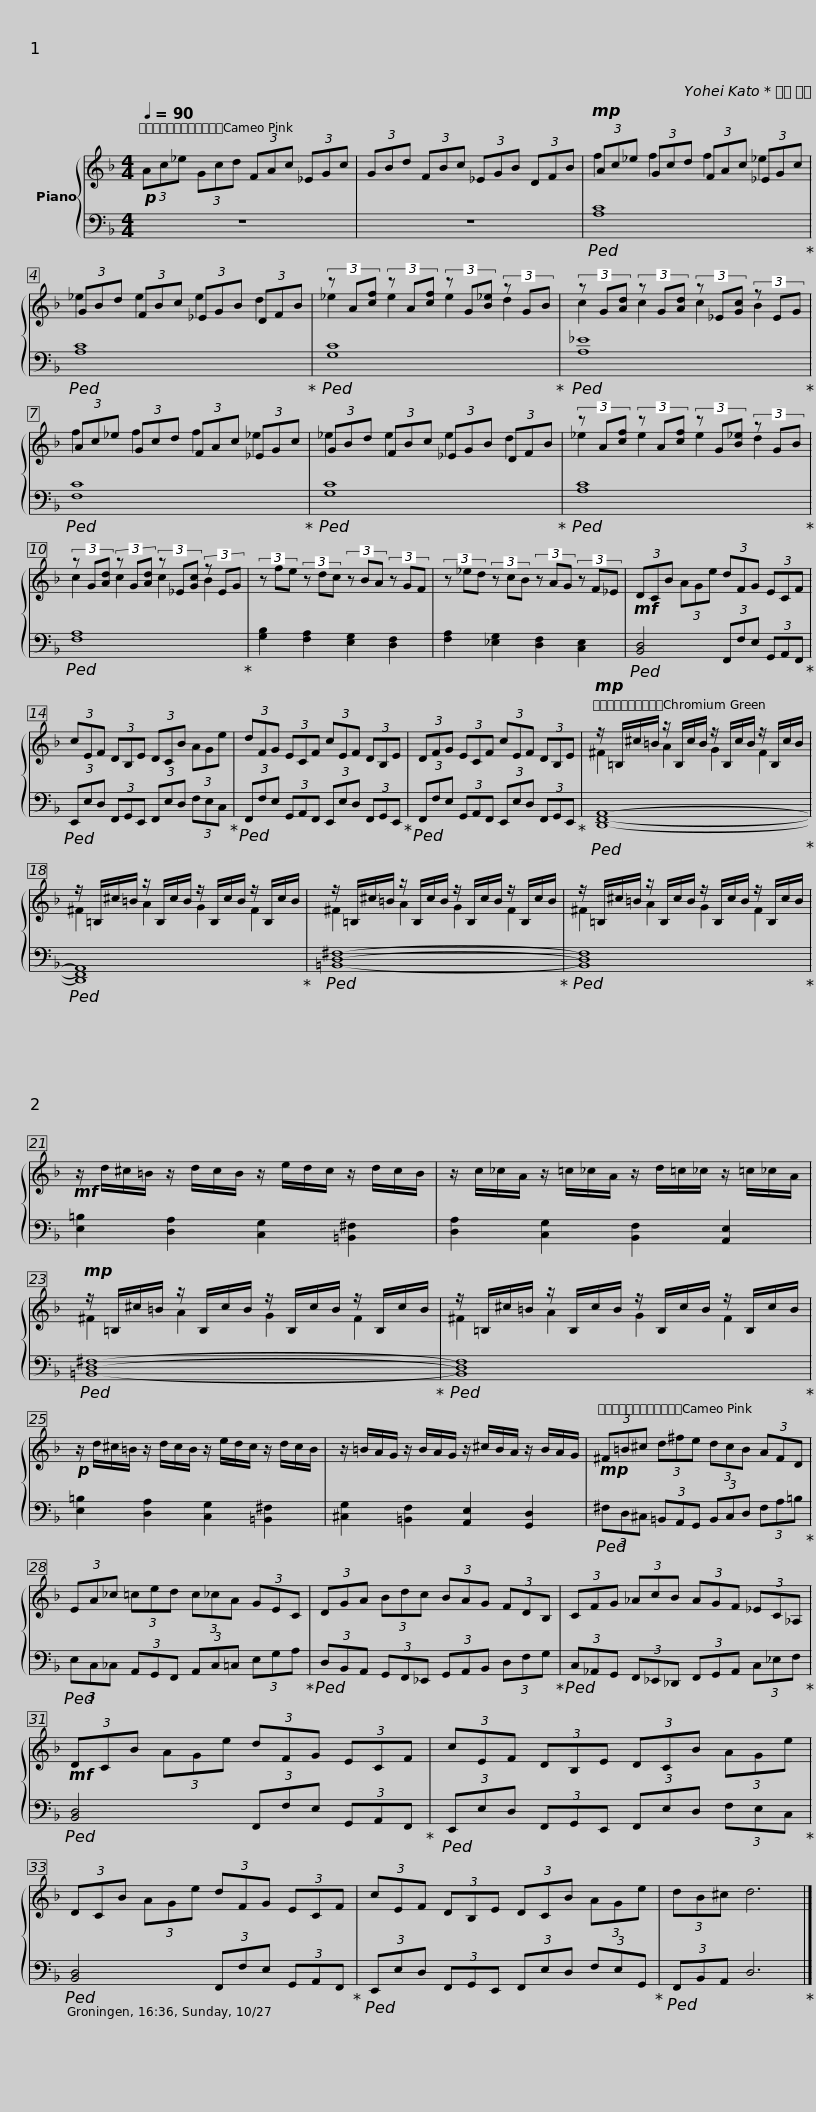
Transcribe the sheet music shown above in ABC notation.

X:1
%%score { ( 1 3 ) | 2 }
L:1/8
Q:1/4=90
M:4/4
I:linebreak $
K:F
V:1 treble
V:3 treble
V:2 bass
V:1
!p! (3Ac_e (3Gcd (3FAc (3_EGc | (3GBd (3FBc (3_EGB (3DFB |!mp! (3Ac_e (3Gcd (3FAc (3_EGc | (3GBd (3FBc (3_EGB (3DFB |$ (3z A[cf] (3z A[cf] (3z G[B_e] (3z GB | %5
 (3z G[Ad] (3z G[Ad] (3z _E[Gc] (3z EG | (3Ac_e (3Gcd (3FAc (3_EGc | (3GBd (3FBc (3_EGB (3DFB |$ (3z A[cf] (3z A[cf] (3z G[B_e] (3z GB | (3z G[Ad] (3z G[Ad] (3z _E[Gc] (3z EG | %10
 (3z fe (3z dc (3z BA (3z GF | (3z _ed (3z cB (3z AG (3z F_E |$!mf! (3DCB (3AGe (3dFG (3ECF | (3cEF (3DB,E (3DCB (3AGe | (3dFG (3ECF (3cEF (3DB,E | %15
 (3DFG (3ECF (3cEF (3DB,E |$!mp! z/ =B,/^c/=B/ z/ B,/c/B/ z/ B,/c/B/ z/ B,/c/B/ | z/ =B,/^c/=B/ z/ B,/c/B/ z/ B,/c/B/ z/ B,/c/B/ | z/ =B,/^c/=B/ z/ B,/c/B/ z/ B,/c/B/ z/ B,/c/B/ |$ z/ =B,/^c/=B/ z/ B,/c/B/ z/ B,/c/B/ z/ B,/c/B/ | %20
!mf! z/ d/^c/=B/ z/ d/c/B/ z/ e/d/c/ z/ d/c/B/ | z/ c/_c/A/ z/ =c/_c/A/ z/ d/=c/_c/ z/ =c/_c/A/ |$!mp! z/ =B,/^c/=B/ z/ B,/c/B/ z/ B,/c/B/ z/ B,/c/B/ | z/ =B,/^c/=B/ z/ B,/c/B/ z/ B,/c/B/ z/ B,/c/B/ |!p! z/ d/^c/=B/ z/ d/c/B/ z/ e/d/c/ z/ d/c/B/ |$ %25
 z/ =B/A/G/ z/ B/A/G/ z/ ^c/B/A/ z/ B/A/G/ |!mp! (3^F=B^c (3d^fe (3dcB (3AFD | (3EA_c (3=ced (3c_cA (3GEC |$ (3DGA (3Bdc (3BAG (3FDB, | (3CFG (3_AcB (3AGF (3_EC_A, | %30
!mf! (3DCB (3AGe (3dFG (3ECF | (3cEF (3DB,E (3DCB (3AGe |$ (3DCB (3AGe (3dFG (3ECF | (3cEF (3DB,E (3DCB (3AGe | (3dB^c d6 |] %35
V:2
 z8 | z8 |!ped! [A,C]8!ped-up! |!ped! [A,C]8!ped-up! |$!ped! [G,C]8!ped-up! | %5
!ped! [A,_E]8!ped-up! |!ped! [F,C]8!ped-up! |!ped! [G,C]8!ped-up! |$!ped! [A,C]8!ped-up! |!ped! [F,A,]8!ped-up! | %10
 [G,B,]2 [F,A,]2 [E,G,]2 [D,F,]2 | [F,A,]2 [_E,G,]2 [D,F,]2 [C,E,]2 |$!ped! [B,,D,]4 (3F,,F,E, (3G,,A,,F,,!ped-up! |!ped! (3E,,E,D, (3F,,G,,E,, (3F,,E,D, (3F,E,C,!ped-up! |!ped! (3F,,F,E, (3G,,A,,F,, (3E,,E,D, (3F,,G,,E,,!ped-up! | %15
!ped! (3F,,F,E, (3G,,A,,F,, (3E,,E,D, (3F,,G,,E,,!ped-up! |$!ped! [D,,F,,A,,]8-!ped-up! |!ped! [D,,F,,A,,]8!ped-up! |!ped! [=B,,D,^F,]8-!ped-up! |$!ped! [B,,D,F,]8!ped-up! | %20
 [E,=B,]2 [D,A,]2 [C,G,]2 [=B,,^F,]2 | [D,A,]2 [C,G,]2 [B,,F,]2 [A,,E,]2 |$!ped! [=B,,D,^F,]8-!ped-up! |!ped! [B,,D,F,]8!ped-up! | [E,=B,]2 [D,A,]2 [C,G,]2 [=B,,^F,]2 |$ %25
 [^C,G,]2 [=B,,F,]2 [A,,E,]2 [G,,D,]2 |!ped! (3^F,D,^C, (3=B,,A,,G,, (3B,,C,D, (3F,A,=B,!ped-up! |!ped! (3E,C,_C, (3A,,G,,F,, (3A,,C,=C, (3E,G,A,!ped-up! |$!ped! (3D,B,,A,, (3G,,F,,_E,, (3G,,A,,B,, (3D,F,G,!ped-up! |!ped! (3C,_A,,G,, (3F,,_E,,_D,, (3F,,G,,A,, (3C,_E,F,!ped-up! | %30
!ped! [B,,D,]4 (3F,,F,E, (3G,,A,,F,,!ped-up! |!ped! (3E,,E,D, (3F,,G,,E,, (3F,,E,D, (3F,E,C,!ped-up! |$!ped! [B,,D,]4 (3F,,F,E, (3G,,A,,F,,!ped-up! |!ped! (3E,,E,D, (3F,,G,,E,, (3F,,E,D, (3F,E,G,,!ped-up! |!ped! (3F,,B,,A,, D,6!ped-up! |] %35
V:3
 x8 | x8 | f2 f2 f2 _e2 | _e2 e2 e2 d2 |$ _e2 e2 e2 d2 | %5
 c2 c2 c2 B2 | f2 f2 f2 _e2 | _e2 e2 e2 d2 |$ _e2 e2 e2 d2 | c2 c2 c2 B2 | %10
 x8 | x8 |$ x8 | x8 | x8 | %15
 x8 |$ ^F2 A2 G2 F2 | ^F2 A2 G2 F2 | ^F2 A2 G2 F2 |$ ^F2 A2 G2 F2 | %20
 x8 | x8 |$ ^F2 A2 G2 F2 | ^F2 A2 G2 F2 | x8 |$ %25
 x8 | x8 | x8 |$ x8 | x8 | %30
 x8 | x8 |$ x8 | x8 | x8 |] %35
